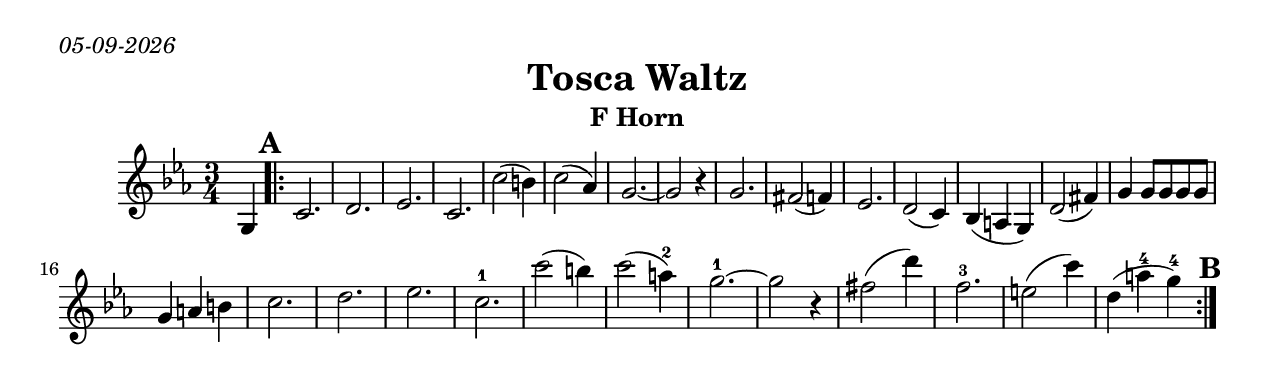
\version "2.18.0"
\include "english.ly"
\pointAndClickOff
\paper{
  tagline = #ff
  print-all-headers = ##t
  #(set-paper-size "letter")
}
date = #(strftime "%d-%m-%Y" (localtime (current-time)))

\markup{ \italic{ \date }  }

%\markup{ Got something to say? }

global = {
  \clef treble
  \key c \minor
  \time 3/4
  \set Score.markFormatter = #format-mark-box-alphabet
}

%#################################### Melody ########################
%melody =  \transpose c d \relative c' {  %transpose for clarinet
melody = \relative c' {
  \global
  \partial 4 g4    %lead in notes

  \repeat volta 2{
   \mark \default
   c2. d ef c
   c'2(b4) c2(af4) g2.~ g2 r4 |
   g2. fs2(f4) ef2. d2(c4)|
   bf4(a g)
   d'2(fs4)

   g4 g8 g g g
   \break
   g4 a b
   c2. d ef c-1
   c'2(b4)

   c2(a4) -2
   g2.-1 ~ g2 r4
   fs2(d'4)
   f,2. -3
   e2(c'4)
   d,4 (a'-4 g -4)
  }
  \alternative {
    { }
    { }
  }

  \repeat volta 2{
   \mark \default
  }
   \alternative {
     { }
     { }
   }

}
%################################# Lyrics #####################
%\addlyrics{ \set stanza = #"1. " }
%################################# Chords #######################
harmonies = \chordmode {

}

\score {
  % transpose score below
  %\transpose c d
  <<
    \new ChordNames {
      \set chordChanges = ##f
      \harmonies
    }
    \new Staff   \melody
  >>
  \header{
    title= "Tosca Waltz"
    subtitle=""
    composer= ""
    instrument = "F Horn"
    arranger= ""
  }
  \layout{indent = 1.0\cm}
  \midi {
    \tempo 4 = 120

    % \midi { }
  }
}
%{
% more verses:
\markup{}
\markup {
  \font-size #2
  \fill-line {
    \hspace #0.1 % distance from left margin
    \column {
      \line { "1."
	\column {
	  ""
	}
      }
      \hspace #0.2 % vertical distance between verses
      \line { "2."
	\column {
	 ""
	}
      }
    }
    \hspace #0.1  % horiz. distance between columns
    \column {
      \line { "3."
	\column {
	  ""
	}
      }
      \hspace #0.2 % distance between verses
      \line { "4."
	\column {
	 ""
	}
      }
    }
    \hspace #0.1 % distance to right margin
  }
}

%}
